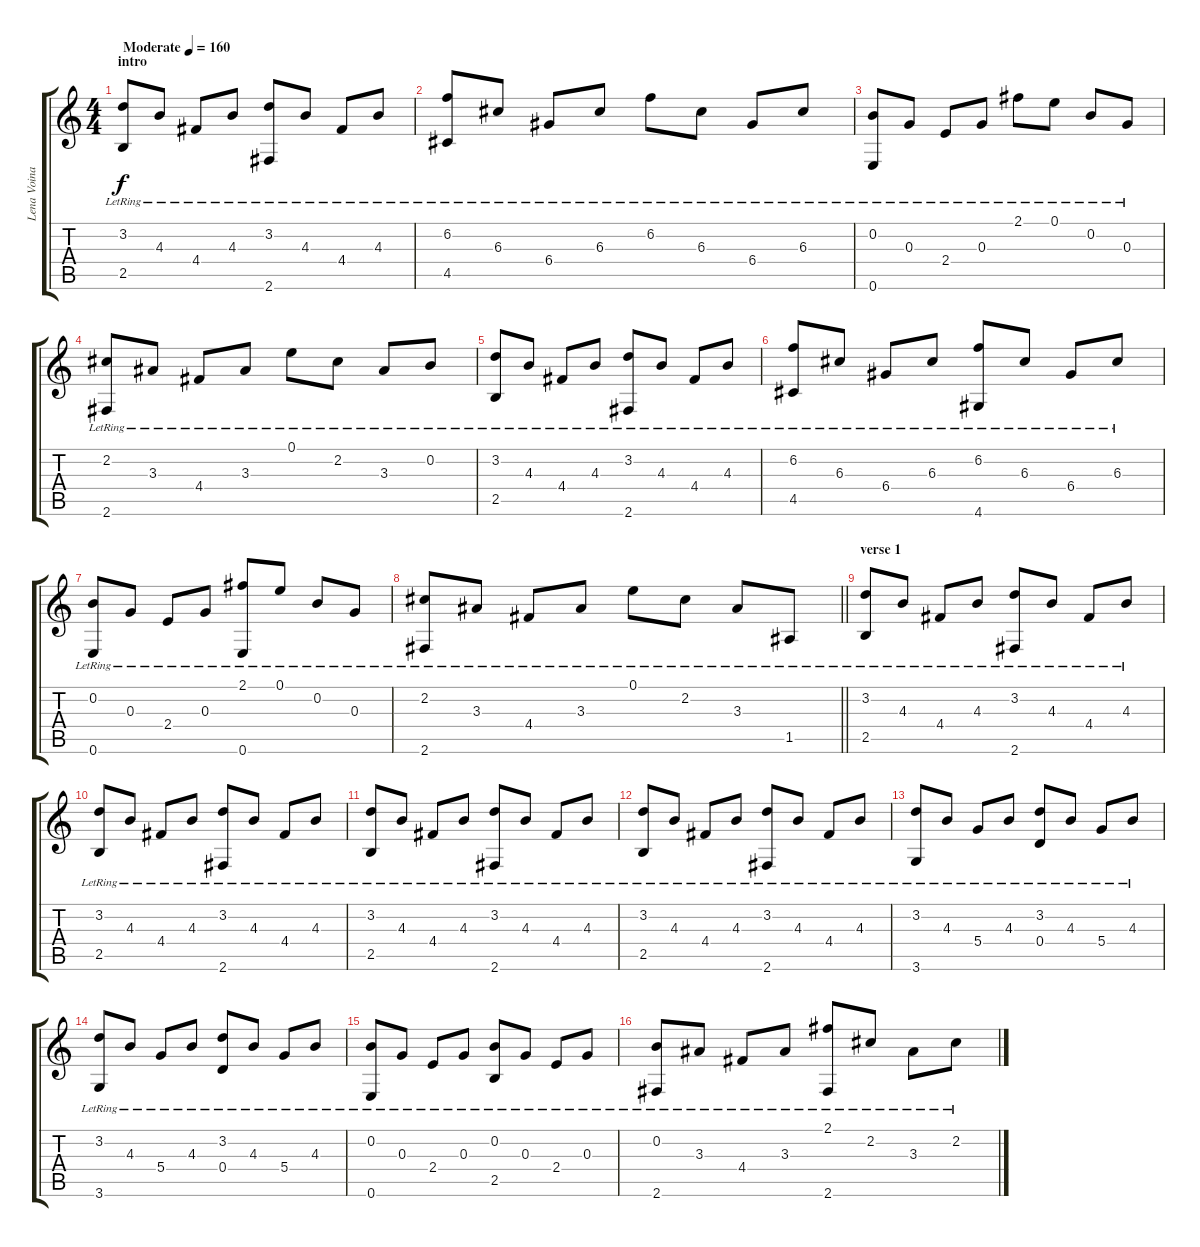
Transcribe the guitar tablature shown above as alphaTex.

\track ("Lena Voinarovskaya " "Lena Voina") {instrument acousticguitarsteel}
\staff {score tabs}
\tuning (E4 B3 G3 D3 A2 E2) {hide}
\ts (4 4)
\section ("" "intro")
\tempo (160 "Moderate")
\clef g2
\ks c
(3.2{lr} 2.5{lr}).8{dy f instrument acousticguitarsteel} 4.3{lr}.8 4.4{lr}.8 4.3{lr}.8 (3.2{lr} 2.6{lr}).8 4.3{lr}.8 4.4{lr}.8 4.3{lr}.8 |
(6.2{lr} 4.5{lr}).8 6.3{lr}.8 6.4{lr}.8 6.3{lr}.8 6.2{lr}.8 6.3{lr}.8 6.4{lr}.8 6.3{lr}.8 |
(0.2{lr} 0.6{lr}).8 0.3{lr}.8 2.4{lr}.8 0.3{lr}.8 2.1{lr}.8 0.1{lr}.8 0.2{lr}.8 0.3{lr}.8 |
(2.2{lr} 2.6{lr}).8 3.3{lr}.8 4.4{lr}.8 3.3{lr}.8 0.1{lr}.8 2.2{lr}.8 3.3{lr}.8 0.2{lr}.8 |
(3.2{lr} 2.5{lr}).8 4.3{lr}.8 4.4{lr}.8 4.3{lr}.8 (3.2{lr} 2.6{lr}).8 4.3{lr}.8 4.4{lr}.8 4.3{lr}.8 |
(6.2{lr} 4.5{lr}).8 6.3{lr}.8 6.4{lr}.8 6.3{lr}.8 (6.2{lr} 4.6{lr}).8 6.3{lr}.8 6.4{lr}.8 6.3{lr}.8 |
(0.2{lr} 0.6{lr}).8 0.3{lr}.8 2.4{lr}.8 0.3{lr}.8 (2.1{lr} 0.6{lr}).8 0.1{lr}.8 0.2{lr}.8 0.3{lr}.8 |
\barLineRight lightlight
(2.2{lr} 2.6{lr}).8 3.3{lr}.8 4.4{lr}.8 3.3{lr}.8 0.1{lr}.8 2.2{lr}.8 3.3{lr}.8 1.5{lr}.8 |
\section ("" "verse 1")
(3.2{lr} 2.5{lr}).8 4.3{lr}.8 4.4{lr}.8 4.3{lr}.8 (3.2{lr} 2.6{lr}).8 4.3{lr}.8 4.4{lr}.8 4.3{lr}.8 |
(3.2{lr} 2.5{lr}).8 4.3{lr}.8 4.4{lr}.8 4.3{lr}.8 (3.2{lr} 2.6{lr}).8 4.3{lr}.8 4.4{lr}.8 4.3{lr}.8 |
(3.2{lr} 2.5{lr}).8 4.3{lr}.8 4.4{lr}.8 4.3{lr}.8 (3.2{lr} 2.6{lr}).8 4.3{lr}.8 4.4{lr}.8 4.3{lr}.8 |
(3.2{lr} 2.5{lr}).8 4.3{lr}.8 4.4{lr}.8 4.3{lr}.8 (3.2{lr} 2.6{lr}).8 4.3{lr}.8 4.4{lr}.8 4.3{lr}.8 |
(3.2{lr} 3.6{lr}).8 4.3{lr}.8 5.4{lr}.8 4.3{lr}.8 (3.2{lr} 0.4{lr}).8 4.3{lr}.8 5.4{lr}.8 4.3{lr}.8 |
(3.2{lr} 3.6{lr}).8 4.3{lr}.8 5.4{lr}.8 4.3{lr}.8 (3.2{lr} 0.4{lr}).8 4.3{lr}.8 5.4{lr}.8 4.3{lr}.8 |
(0.2{lr} 0.6{lr}).8 0.3{lr}.8 2.4{lr}.8 0.3{lr}.8 (0.2{lr} 2.5{lr}).8 0.3{lr}.8 2.4{lr}.8 0.3{lr}.8 |
(0.2{lr} 2.6{lr}).8 3.3{lr}.8 4.4{lr}.8 3.3{lr}.8 (2.1{lr} 2.6{lr}).8 2.2{lr}.8 3.3{lr}.8 2.2{lr}.8
